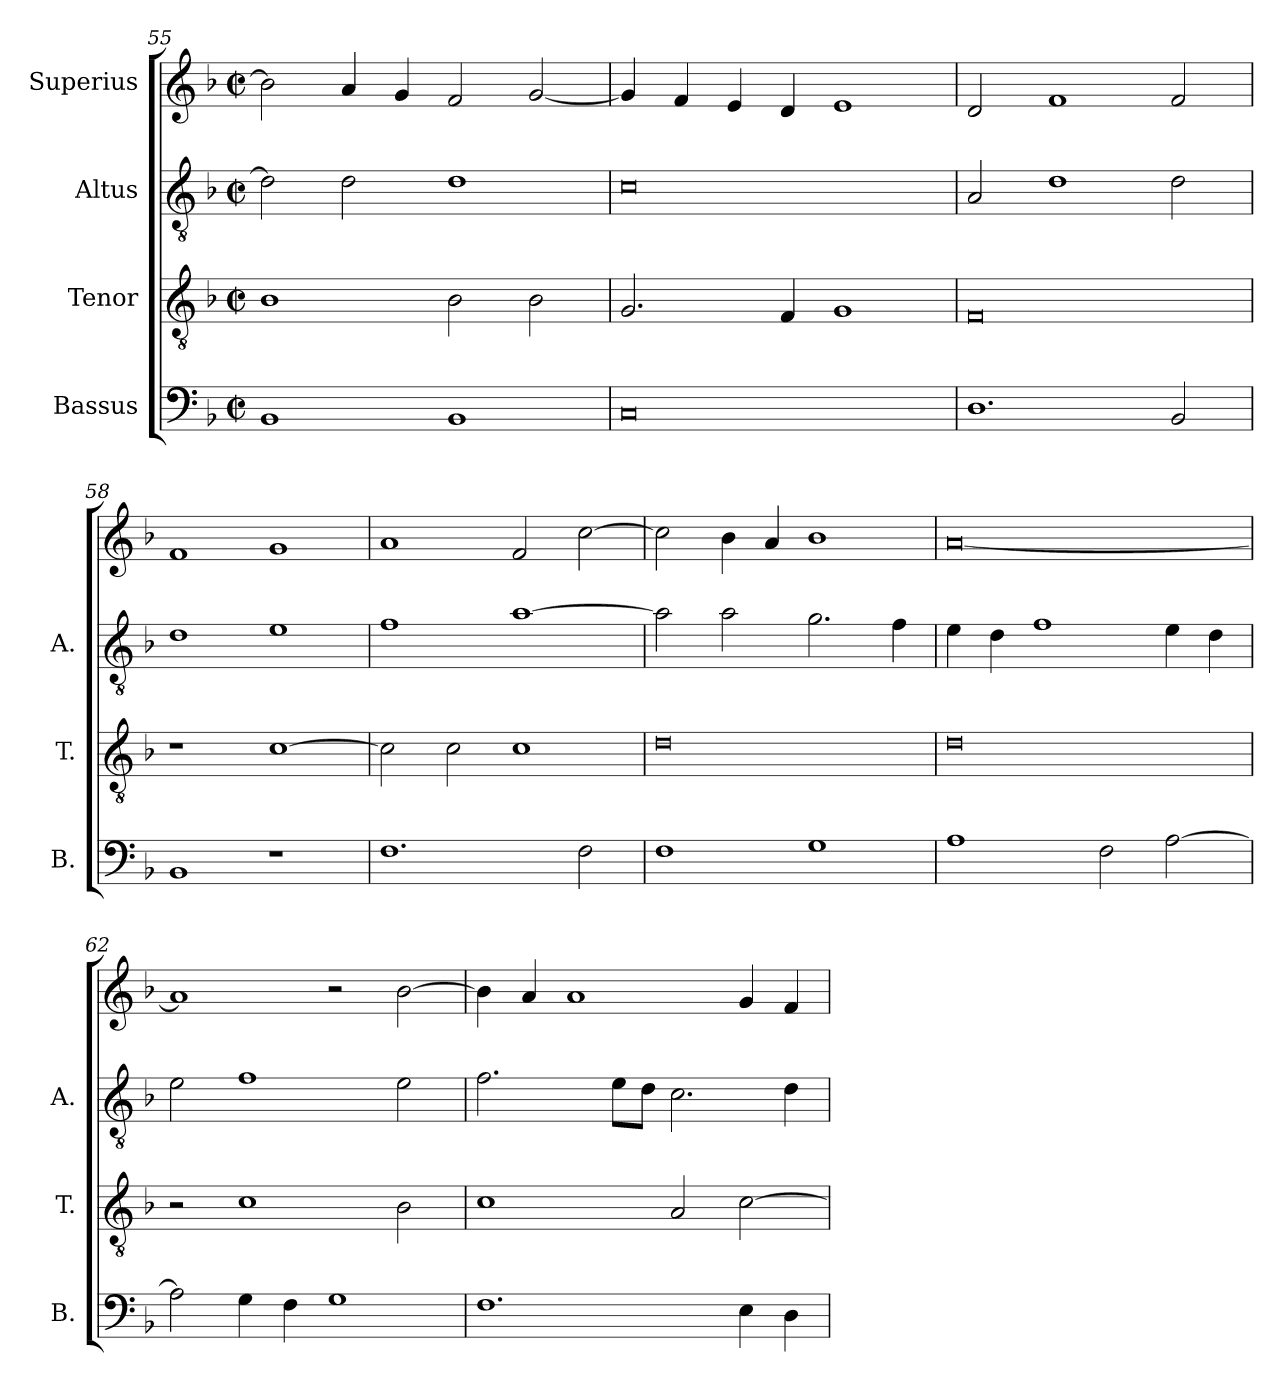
**kern	**kern	**kern	**kern
*part4	*part3	*part2	*part1
*staff4	*staff3	*staff2	*staff1
*I"Bassus	*I"Tenor	*I"Altus	*I"Superius
*I'B.	*I'T.	*I'A.	*
*clefF4	*clefGv2	*clefGv2	*clefG2
*	*ITrd7c12	*ITrd7c12	*
*k[b-]	*k[b-]	*k[b-]	*k[b-]
*F:	*F:	*F:	*F:
*M2/2	*M2/2	*M2/2	*M2/2
*met(c|)	*met(c|)	*met(c|)	*met(c|)
=55	=55	=55	=55
1BB-i	1BB-i	2Di\]	2b-i\]
.	.	2Di\	4ai/
.	.	.	4gi/
1BB-i	2BB-i\	1Di	2fi/
.	2BB-i\	.	[<2gi/
=56	=56	=56	=56
0Ci	2.GGi/	0Ci	4gi/]
.	.	.	4fi/
.	.	.	4ei/
.	4FFi/	.	4di/
.	1GGi	.	1ei
!!LO:PB:g=z
=57	=57	=57	=57
1.Di	0FFi	2AAi/	2di/
.	.	1Di	1fi
2BB-i/	.	2Di\	2fi/
=58	=58	=58	=58
1BB-i	1r	1Di	1fi
1r	[>1Ci	1Ei	1gi
=59	=59	=59	=59
1.Fi	2Ci\]	1Fi	1ai
.	2Ci\	.	.
.	1Ci	[>1Ai	2fi/
2Fi\	.	.	[>2cci\
=60	=60	=60	=60
1Fi	0Di	2Ai\]	2cci\]
.	.	2Ai\	4b-i\
.	.	.	4ai/
1Gi	.	2.Gi\	1b-i
.	.	4Fi\	.
=61	=61	=61	=61
1Ai	0Di	4Ei\	[<0ai
.	.	4Di\	.
.	.	1Fi	.
2Fi\	.	.	.
[>2Ai\	.	4Ei\	.
.	.	4Di\	.
=62	=62	=62	=62
2Ai\]	2r	2Ei\	1ai]
4Gi\	1Ci	1Fi	.
4Fi\	.	.	.
1Gi	.	.	2r
.	2BB-i\	2Ei\	[>2b-i\
!!LO:LB:g=z
=63	=63	=63	=63
1.Fi	1Ci	2.Fi\	4b-i\]
.	.	.	4ai/
.	.	.	1ai
.	.	8Ei\L	.
.	.	8Di\J	.
.	2AAi/	2.Ci\	.
4Ei\	[>2Ci\	.	4gi/
4Di\	.	4Di\	4fi/
=	=	=	=
*-	*-	*-	*-
